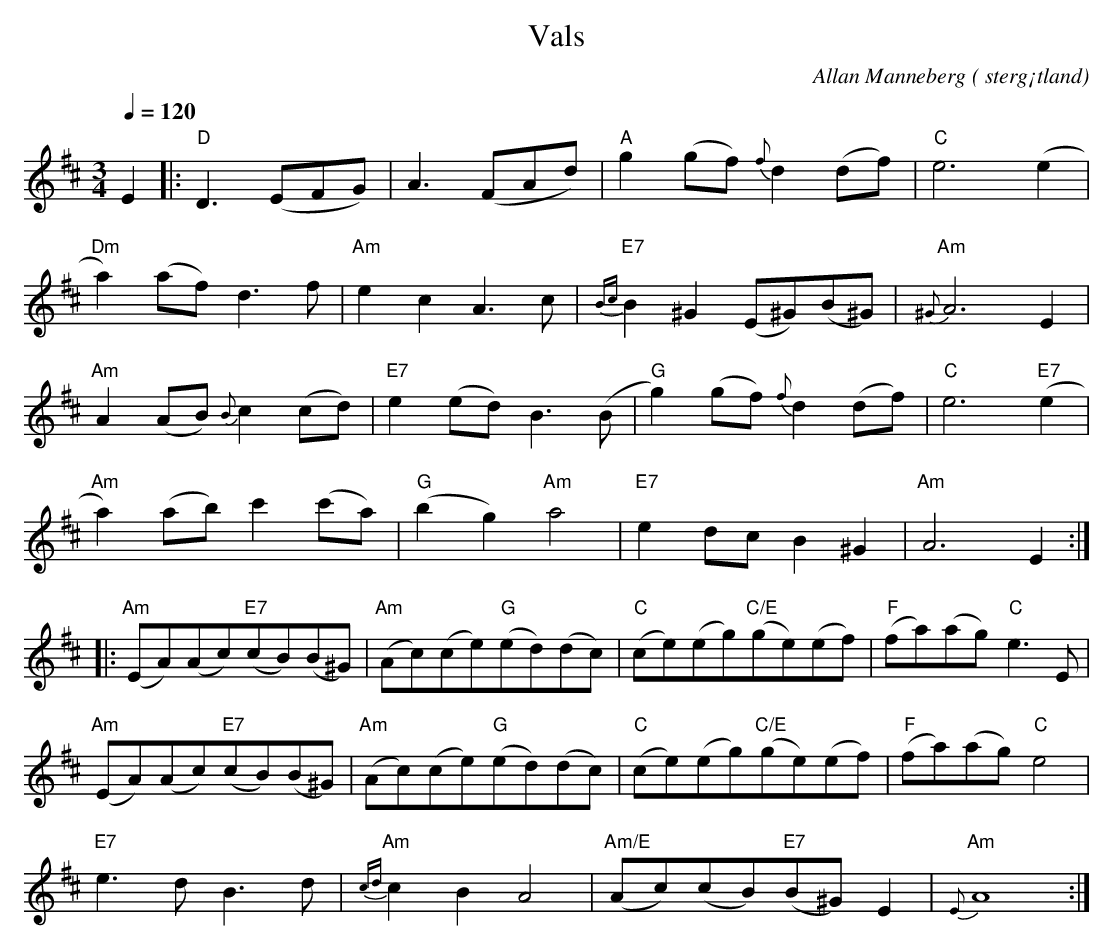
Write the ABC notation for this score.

X:1
T:Vals
O: sterg¡tland
C:Allan Manneberg
Q:1/4=120
M: 3/4
L: 1/8
K: D
E2 |: "D"D3(EFG) | A3(FAd) |"A" g2(gf){f} d2(df) |"C" e6 (e2 |
"Dm"a2)(af) d3f | "Am"e2c2 A3c |"E7"{Bc} B2^G2 (E^G)(B^G)|"Am"{^G} A6 E2 |
"Am"A2(AB){B} c2(cd) | "E7"e2(ed) B3(B |"G" g2)(gf){f} d2(df) |"C" e6"E7" (e2 |
"Am"a2)(ab) c'2(c'a) |"G" (b2g2)"Am" a4 |"E7" e2dc B2^G2|"Am" A6 E2:|
|:"Am"(EA)(Ac)"E7"(cB)(B^G)|"Am"(Ac)(ce)"G"(ed)(dc)|"C"(ce)(eg)"C/E"(ge)(ef)|"F"(fa)(ag)"C" e3 E|
"Am"(EA)(Ac)"E7"(cB)(B^G)|"Am"(Ac)(ce)"G"(ed)(dc)|"C"(ce)(eg)"C/E"(ge)(ef)|"F"(fa)(ag)"C"e4|
"E7"e3d B3d |"Am"{cd} c2B2A4 |"Am/E" (Ac)(cB)"E7"(B^G) E2|"Am"{E} A8 :|
